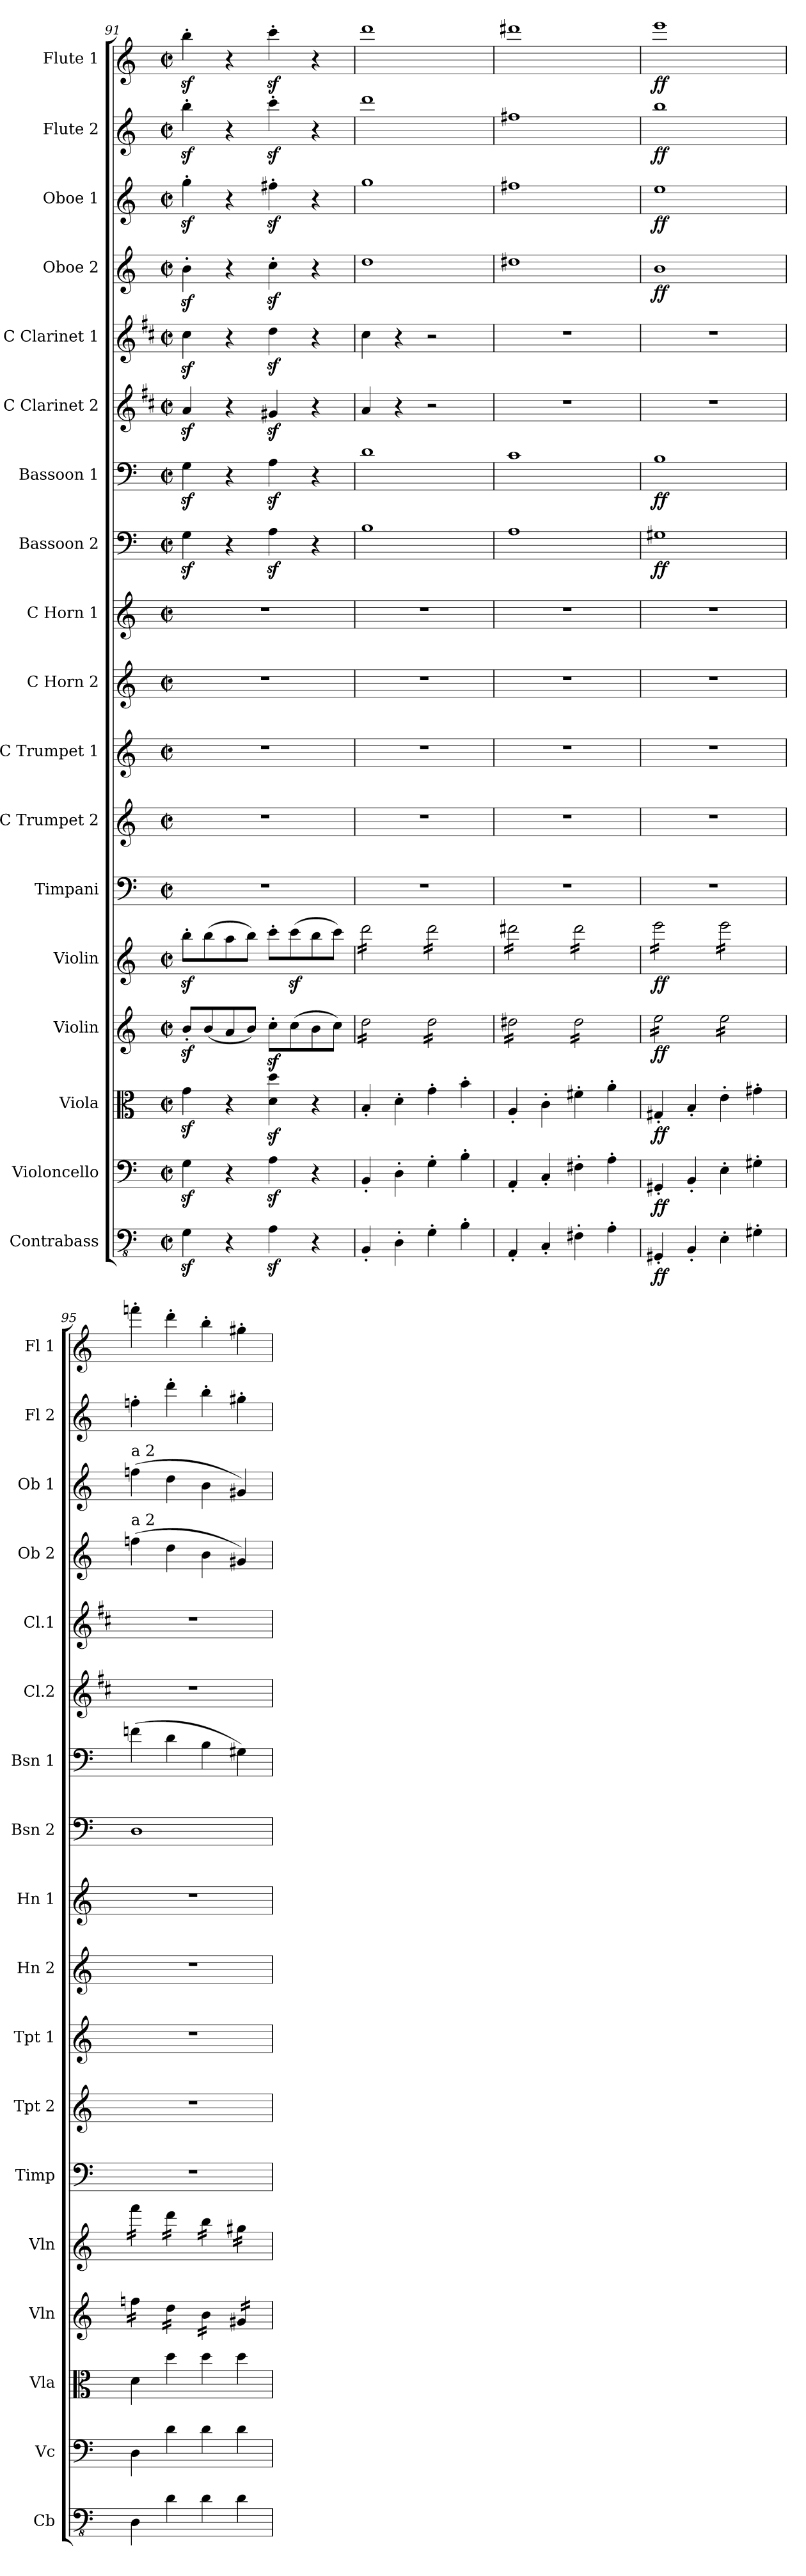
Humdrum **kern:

**kern	**dynam	**kern	**dynam	**kern	**dynam	**kern	**dynam	**kern	**dynam	**kern	**kern	**kern	**kern	**kern	**kern	**dynam	**kern	**dynam	**kern	**kern	**kern	**dynam	**kern	**dynam	**kern	**dynam	**kern	**dynam
*part18	*part18	*part17	*part17	*part16	*part16	*part15	*part15	*part14	*part14	*part13	*part12	*part11	*part10	*part9	*part8	*part8	*part7	*part7	*part6	*part5	*part4	*part4	*part3	*part3	*part2	*part2	*part1	*part1
*staff18	*staff18	*staff17	*staff17	*staff16	*staff16	*staff15	*staff15	*staff14	*staff14	*staff13	*staff12	*staff11	*staff10	*staff9	*staff8	*staff8	*staff7	*staff7	*staff6	*staff5	*staff4	*staff4	*staff3	*staff3	*staff2	*staff2	*staff1	*staff1
*I"Contrabass	*	*I"Violoncello	*	*I"Viola	*	*I"Violin	*	*I"Violin	*	*I"Timpani	*I"C Trumpet 2	*I"C Trumpet 1	*I"C Horn 2	*I"C Horn 1	*I"Bassoon 2	*	*I"Bassoon 1	*	*I"C Clarinet 2	*I"C Clarinet 1	*I"Oboe 2	*	*I"Oboe 1	*	*I"Flute 2	*	*I"Flute 1	*
*I'Cb	*	*I'Vc	*	*I'Vla	*	*I'Vln	*	*I'Vln	*	*I'Timp	*I'Tpt 2	*I'Tpt 1	*I'Hn 2	*I'Hn 1	*I'Bsn 2	*	*I'Bsn 1	*	*I'Cl.2	*I'Cl.1	*I'Ob 2	*	*I'Ob 1	*	*I'Fl 2	*	*I'Fl 1	*
*clefFv4	*	*clefF4	*	*clefC3	*	*clefG2	*	*clefG2	*	*clefF4	*clefG2	*clefG2	*clefG2	*clefG2	*clefF4	*	*clefF4	*	*clefG2	*clefG2	*clefG2	*	*clefG2	*	*clefG2	*	*clefG2	*
*	*	*	*	*	*	*	*	*	*	*	*	*	*ITrd7c12	*ITrd7c12	*	*	*	*	*ITrd1c2	*ITrd1c2	*	*	*	*	*	*	*	*
*k[]	*	*k[]	*	*k[]	*	*k[]	*	*k[]	*	*k[]	*k[]	*k[]	*k[]	*k[]	*k[]	*	*k[]	*	*k[]	*k[]	*k[]	*	*k[]	*	*k[]	*	*k[]	*
*M2/2	*	*M2/2	*	*M2/2	*	*M2/2	*	*M2/2	*	*M2/2	*M2/2	*M2/2	*M2/2	*M2/2	*M2/2	*	*M2/2	*	*M2/2	*M2/2	*M2/2	*	*M2/2	*	*M2/2	*	*M2/2	*
*met(c|)	*	*met(c|)	*	*met(c|)	*	*met(c|)	*	*met(c|)	*	*met(c|)	*met(c|)	*met(c|)	*met(c|)	*met(c|)	*met(c|)	*	*met(c|)	*	*met(c|)	*met(c|)	*met(c|)	*	*met(c|)	*	*met(c|)	*	*met(c|)	*
=91	=91	=91	=91	=91	=91	=91	=91	=91	=91	=91	=91	=91	=91	=91	=91	=91	=91	=91	=91	=91	=91	=91	=91	=91	=91	=91	=91	=91
4GGz<\	.	4Gz<\	.	4gz<\	.	8bz<'/L	.	8bbz<'\L	.	1r	1r	1r	1r	1r	4Gz<\	.	4Gz<\	.	4gz</	4bz<\	4bz<'\	.	4ggz<'\	.	4bbz<'\	.	4bbz<'\	.
.	.	.	.	.	.	(<8b/	.	(>8bb\	.	.	.	.	.	.	.	.	.	.	.	.	.	.	.	.	.	.	.	.
4r	.	4r	.	4r	.	8a/	.	8aa\	.	.	.	.	.	.	4r	.	4r	.	4r	4r	4r	.	4r	.	4r	.	4r	.
.	.	.	.	.	.	8b/J)	.	8bb\J)	.	.	.	.	.	.	.	.	.	.	.	.	.	.	.	.	.	.	.	.
4AAz<\	.	4Az<\	.	4d\z< 4dd\z<	.	8ccz<'\L	.	8ccc'\L	.	.	.	.	.	.	4Az<\	.	4Az<\	.	4f#Xz</	4ccz<\	4ccz<'\	.	4ff#Xz<'\	.	4cccz<'\	.	4cccz<'\	.
.	.	.	.	.	.	(>8cc\	.	(>8cccz<\	.	.	.	.	.	.	.	.	.	.	.	.	.	.	.	.	.	.	.	.
4r	.	4r	.	4r	.	8b\	.	8bb\	.	.	.	.	.	.	4r	.	4r	.	4r	4r	4r	.	4r	.	4r	.	4r	.
.	.	.	.	.	.	8cc\J)	.	8ccc\J)	.	.	.	.	.	.	.	.	.	.	.	.	.	.	.	.	.	.	.	.
=92	=92	=92	=92	=92	=92	=92	=92	=92	=92	=92	=92	=92	=92	=92	=92	=92	=92	=92	=92	=92	=92	=92	=92	=92	=92	=92	=92	=92
*	*	*	*	*	*	*tremolo	*	*	*	*	*	*	*	*	*	*	*	*	*	*	*	*	*	*	*	*	*	*
*	*	*	*	*	*	*	*	*tremolo	*	*	*	*	*	*	*	*	*	*	*	*	*	*	*	*	*	*	*	*
4BBB'/	.	4BB'/	.	4B'/	.	16dd\LL	.	16ddd\LL	.	1r	1r	1r	1r	1r	1B	.	1d	.	4g/	4b\	1dd	.	1gg	.	1ddd	.	1ddd	.
.	.	.	.	.	.	16dd\	.	16ddd\	.	.	.	.	.	.	.	.	.	.	.	.	.	.	.	.	.	.	.	.
.	.	.	.	.	.	16dd\	.	16ddd\	.	.	.	.	.	.	.	.	.	.	.	.	.	.	.	.	.	.	.	.
.	.	.	.	.	.	16dd\	.	16ddd\	.	.	.	.	.	.	.	.	.	.	.	.	.	.	.	.	.	.	.	.
4DD'\	.	4D'\	.	4d'\	.	16dd\	.	16ddd\	.	.	.	.	.	.	.	.	.	.	4r	4r	.	.	.	.	.	.	.	.
.	.	.	.	.	.	16dd\	.	16ddd\	.	.	.	.	.	.	.	.	.	.	.	.	.	.	.	.	.	.	.	.
.	.	.	.	.	.	16dd\	.	16ddd\	.	.	.	.	.	.	.	.	.	.	.	.	.	.	.	.	.	.	.	.
.	.	.	.	.	.	16dd\JJ	.	16ddd\JJ	.	.	.	.	.	.	.	.	.	.	.	.	.	.	.	.	.	.	.	.
4GG'\	.	4G'\	.	4g'\	.	16dd\LL	.	16ddd\LL	.	.	.	.	.	.	.	.	.	.	2r	2r	.	.	.	.	.	.	.	.
.	.	.	.	.	.	16dd\	.	16ddd\	.	.	.	.	.	.	.	.	.	.	.	.	.	.	.	.	.	.	.	.
.	.	.	.	.	.	16dd\	.	16ddd\	.	.	.	.	.	.	.	.	.	.	.	.	.	.	.	.	.	.	.	.
.	.	.	.	.	.	16dd\	.	16ddd\	.	.	.	.	.	.	.	.	.	.	.	.	.	.	.	.	.	.	.	.
4BB'\	.	4B'\	.	4b'\	.	16dd\	.	16ddd\	.	.	.	.	.	.	.	.	.	.	.	.	.	.	.	.	.	.	.	.
.	.	.	.	.	.	16dd\	.	16ddd\	.	.	.	.	.	.	.	.	.	.	.	.	.	.	.	.	.	.	.	.
.	.	.	.	.	.	16dd\	.	16ddd\	.	.	.	.	.	.	.	.	.	.	.	.	.	.	.	.	.	.	.	.
.	.	.	.	.	.	16dd\JJ	.	16ddd\JJ	.	.	.	.	.	.	.	.	.	.	.	.	.	.	.	.	.	.	.	.
=93	=93	=93	=93	=93	=93	=93	=93	=93	=93	=93	=93	=93	=93	=93	=93	=93	=93	=93	=93	=93	=93	=93	=93	=93	=93	=93	=93	=93
4AAA'/	.	4AA'/	.	4A'/	.	16dd#X\LL	.	16ddd#X\LL	.	1r	1r	1r	1r	1r	1A	.	1c	.	1r	1r	1dd#X	.	1ff#X	.	1ff#X	.	1ddd#X	.
.	.	.	.	.	.	16dd#X\	.	16ddd#X\	.	.	.	.	.	.	.	.	.	.	.	.	.	.	.	.	.	.	.	.
.	.	.	.	.	.	16dd#X\	.	16ddd#X\	.	.	.	.	.	.	.	.	.	.	.	.	.	.	.	.	.	.	.	.
.	.	.	.	.	.	16dd#X\	.	16ddd#X\	.	.	.	.	.	.	.	.	.	.	.	.	.	.	.	.	.	.	.	.
4CC'/	.	4C'/	.	4c'\	.	16dd#X\	.	16ddd#X\	.	.	.	.	.	.	.	.	.	.	.	.	.	.	.	.	.	.	.	.
.	.	.	.	.	.	16dd#X\	.	16ddd#X\	.	.	.	.	.	.	.	.	.	.	.	.	.	.	.	.	.	.	.	.
.	.	.	.	.	.	16dd#X\	.	16ddd#X\	.	.	.	.	.	.	.	.	.	.	.	.	.	.	.	.	.	.	.	.
.	.	.	.	.	.	16dd#X\JJ	.	16ddd#X\JJ	.	.	.	.	.	.	.	.	.	.	.	.	.	.	.	.	.	.	.	.
4FF#X'\	.	4F#X'\	.	4f#X'\	.	16dd#\LL	.	16ddd#\LL	.	.	.	.	.	.	.	.	.	.	.	.	.	.	.	.	.	.	.	.
.	.	.	.	.	.	16dd#\	.	16ddd#\	.	.	.	.	.	.	.	.	.	.	.	.	.	.	.	.	.	.	.	.
.	.	.	.	.	.	16dd#\	.	16ddd#\	.	.	.	.	.	.	.	.	.	.	.	.	.	.	.	.	.	.	.	.
.	.	.	.	.	.	16dd#\	.	16ddd#\	.	.	.	.	.	.	.	.	.	.	.	.	.	.	.	.	.	.	.	.
4AA'\	.	4A'\	.	4a'\	.	16dd#\	.	16ddd#\	.	.	.	.	.	.	.	.	.	.	.	.	.	.	.	.	.	.	.	.
.	.	.	.	.	.	16dd#\	.	16ddd#\	.	.	.	.	.	.	.	.	.	.	.	.	.	.	.	.	.	.	.	.
.	.	.	.	.	.	16dd#\	.	16ddd#\	.	.	.	.	.	.	.	.	.	.	.	.	.	.	.	.	.	.	.	.
.	.	.	.	.	.	16dd#\JJ	.	16ddd#\JJ	.	.	.	.	.	.	.	.	.	.	.	.	.	.	.	.	.	.	.	.
=94	=94	=94	=94	=94	=94	=94	=94	=94	=94	=94	=94	=94	=94	=94	=94	=94	=94	=94	=94	=94	=94	=94	=94	=94	=94	=94	=94	=94
!	!LO:DY:b	!	!LO:DY:b	!	!LO:DY:b	!	!LO:DY:b	!	!LO:DY:b	!	!	!	!	!	!	!LO:DY:b	!	!LO:DY:b	!	!	!	!LO:DY:b	!	!LO:DY:b	!	!LO:DY:b	!	!LO:DY:b
4GGG#X'/	ff	4GG#X'/	ff	4G#X'/	ff	16ee\LL	ff	16eee\LL	ff	1r	1r	1r	1r	1r	1G#X	ff	1B	ff	1r	1r	1b	ff	1ee	ff	1bb	ff	1eee	ff
.	.	.	.	.	.	16ee\	.	16eee\	.	.	.	.	.	.	.	.	.	.	.	.	.	.	.	.	.	.	.	.
.	.	.	.	.	.	16ee\	.	16eee\	.	.	.	.	.	.	.	.	.	.	.	.	.	.	.	.	.	.	.	.
.	.	.	.	.	.	16ee\	.	16eee\	.	.	.	.	.	.	.	.	.	.	.	.	.	.	.	.	.	.	.	.
4BBB'/	.	4BB'/	.	4B'/	.	16ee\	.	16eee\	.	.	.	.	.	.	.	.	.	.	.	.	.	.	.	.	.	.	.	.
.	.	.	.	.	.	16ee\	.	16eee\	.	.	.	.	.	.	.	.	.	.	.	.	.	.	.	.	.	.	.	.
.	.	.	.	.	.	16ee\	.	16eee\	.	.	.	.	.	.	.	.	.	.	.	.	.	.	.	.	.	.	.	.
.	.	.	.	.	.	16ee\JJ	.	16eee\JJ	.	.	.	.	.	.	.	.	.	.	.	.	.	.	.	.	.	.	.	.
4EE'\	.	4E'\	.	4e'\	.	16ee\LL	.	16eee\LL	.	.	.	.	.	.	.	.	.	.	.	.	.	.	.	.	.	.	.	.
.	.	.	.	.	.	16ee\	.	16eee\	.	.	.	.	.	.	.	.	.	.	.	.	.	.	.	.	.	.	.	.
.	.	.	.	.	.	16ee\	.	16eee\	.	.	.	.	.	.	.	.	.	.	.	.	.	.	.	.	.	.	.	.
.	.	.	.	.	.	16ee\	.	16eee\	.	.	.	.	.	.	.	.	.	.	.	.	.	.	.	.	.	.	.	.
4GG#X'\	.	4G#X'\	.	4g#X'\	.	16ee\	.	16eee\	.	.	.	.	.	.	.	.	.	.	.	.	.	.	.	.	.	.	.	.
.	.	.	.	.	.	16ee\	.	16eee\	.	.	.	.	.	.	.	.	.	.	.	.	.	.	.	.	.	.	.	.
.	.	.	.	.	.	16ee\	.	16eee\	.	.	.	.	.	.	.	.	.	.	.	.	.	.	.	.	.	.	.	.
.	.	.	.	.	.	16ee\JJ	.	16eee\JJ	.	.	.	.	.	.	.	.	.	.	.	.	.	.	.	.	.	.	.	.
=95	=95	=95	=95	=95	=95	=95	=95	=95	=95	=95	=95	=95	=95	=95	=95	=95	=95	=95	=95	=95	=95	=95	=95	=95	=95	=95	=95	=95
!	!	!	!	!	!	!	!	!	!	!	!	!	!	!	!	!	!	!	!	!	!	!	!LO:TX:a:t=a 2	!	!	!	!	!
!	!	!	!	!	!	!	!	!	!	!	!	!	!	!	!	!	!	!	!	!	!LO:TX:a:t=a 2	!	!	!	!	!	!	!
4DD\	.	4D\	.	4d\	.	16ffn\LL	.	16fff\LL	.	1r	1r	1r	1r	1r	1D	.	(>4fn\	.	1r	1r	(>4ffn\	.	(>4ffn\	.	4ffn'\	.	4fffn'\	.
.	.	.	.	.	.	16ffn\	.	16fff\	.	.	.	.	.	.	.	.	.	.	.	.	.	.	.	.	.	.	.	.
.	.	.	.	.	.	16ffn\	.	16fff\	.	.	.	.	.	.	.	.	.	.	.	.	.	.	.	.	.	.	.	.
.	.	.	.	.	.	16ffn\JJ	.	16fff\JJ	.	.	.	.	.	.	.	.	.	.	.	.	.	.	.	.	.	.	.	.
4D\	.	4d\	.	4dd\	.	16dd\LL	.	16ddd\LL	.	.	.	.	.	.	.	.	4d\	.	.	.	4dd\	.	4dd\	.	4ddd'\	.	4ddd'\	.
.	.	.	.	.	.	16dd\	.	16ddd\	.	.	.	.	.	.	.	.	.	.	.	.	.	.	.	.	.	.	.	.
.	.	.	.	.	.	16dd\	.	16ddd\	.	.	.	.	.	.	.	.	.	.	.	.	.	.	.	.	.	.	.	.
.	.	.	.	.	.	16dd\JJ	.	16ddd\JJ	.	.	.	.	.	.	.	.	.	.	.	.	.	.	.	.	.	.	.	.
4D\	.	4d\	.	4dd\	.	16b\LL	.	16bb\LL	.	.	.	.	.	.	.	.	4B\	.	.	.	4b\	.	4b\	.	4bb'\	.	4bb'\	.
.	.	.	.	.	.	16b\	.	16bb\	.	.	.	.	.	.	.	.	.	.	.	.	.	.	.	.	.	.	.	.
.	.	.	.	.	.	16b\	.	16bb\	.	.	.	.	.	.	.	.	.	.	.	.	.	.	.	.	.	.	.	.
.	.	.	.	.	.	16b\JJ	.	16bb\JJ	.	.	.	.	.	.	.	.	.	.	.	.	.	.	.	.	.	.	.	.
4D\	.	4d\	.	4dd\	.	16g#X/LL	.	16gg#X\LL	.	.	.	.	.	.	.	.	4G#X\)	.	.	.	4g#X/)	.	4g#X/)	.	4gg#X'\	.	4gg#X'\	.
.	.	.	.	.	.	16g#X/	.	16gg#X\	.	.	.	.	.	.	.	.	.	.	.	.	.	.	.	.	.	.	.	.
.	.	.	.	.	.	16g#X/	.	16gg#X\	.	.	.	.	.	.	.	.	.	.	.	.	.	.	.	.	.	.	.	.
.	.	.	.	.	.	16g#X/JJ	.	16gg#X\JJ	.	.	.	.	.	.	.	.	.	.	.	.	.	.	.	.	.	.	.	.
*	*	*	*	*	*	*	*	*Xtremolo	*	*	*	*	*	*	*	*	*	*	*	*	*	*	*	*	*	*	*	*
*	*	*	*	*	*	*Xtremolo	*	*	*	*	*	*	*	*	*	*	*	*	*	*	*	*	*	*	*	*	*	*
=	=	=	=	=	=	=	=	=	=	=	=	=	=	=	=	=	=	=	=	=	=	=	=	=	=	=	=	=
*-	*-	*-	*-	*-	*-	*-	*-	*-	*-	*-	*-	*-	*-	*-	*-	*-	*-	*-	*-	*-	*-	*-	*-	*-	*-	*-	*-	*-
